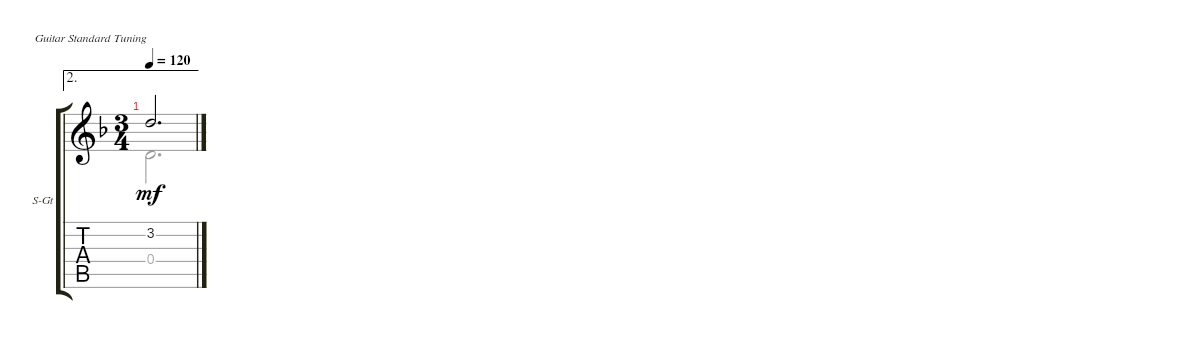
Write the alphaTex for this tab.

\defaultSystemsLayout 4
\bracketExtendMode groupsimilarinstruments
\firstSystemTrackNameOrientation horizontal
\otherSystemsTrackNameOrientation horizontal
\track ("Steel Guitar" "S-Gt") {instrument acousticguitarsteel}
\staff {score tabs}
\tuning (E4 B3 G3 D3 A2 E2)
\voice
\ae 2
\ts (3 4)
\tempo 120
\clef g2
\ks dminor
3.2.2{d dy mf}
\voice
\clef g2
\ottava regular
\simile none
\ks dminor
0.4.2{d dy mf}
